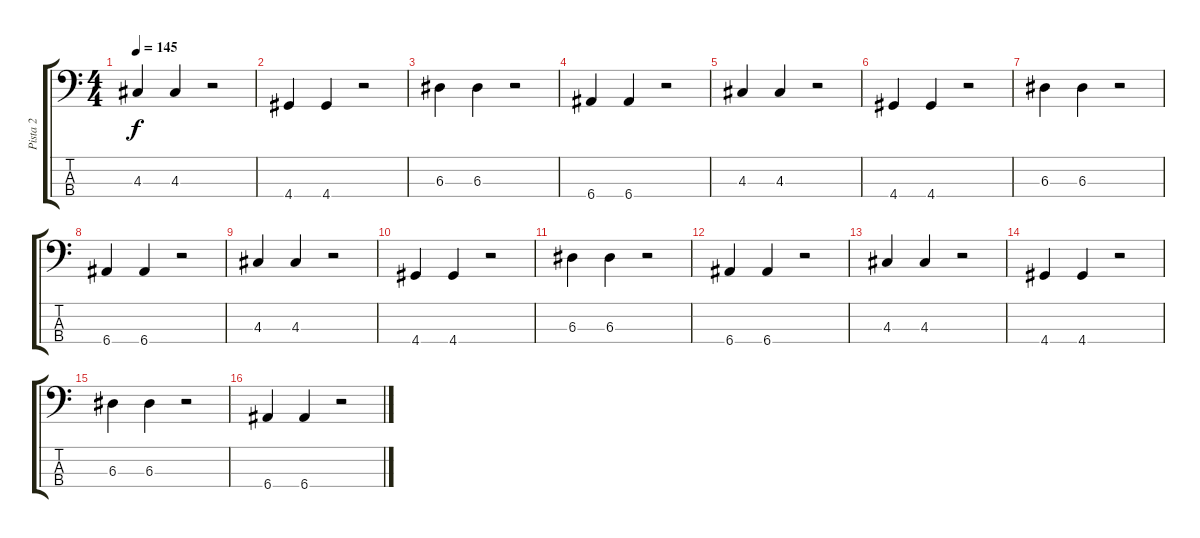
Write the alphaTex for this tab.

\track ("Pista 2" "Pista 2") {instrument electricbasspick}
\staff {score tabs}
\tuning (G2 D2 A1 E1) {hide}
\ts (4 4)
\tempo 145
\clef f4
\ks c
4.3.4{dy f} 4.3.4 r.2 |
4.4.4 4.4.4 r.2 |
6.3.4 6.3.4 r.2 |
6.4.4 6.4.4 r.2 |
4.3.4 4.3.4 r.2 |
4.4.4 4.4.4 r.2 |
6.3.4 6.3.4 r.2 |
6.4.4 6.4.4 r.2 |
4.3.4 4.3.4 r.2 |
4.4.4 4.4.4 r.2 |
6.3.4 6.3.4 r.2 |
6.4.4 6.4.4 r.2 |
4.3.4 4.3.4 r.2 |
4.4.4 4.4.4 r.2 |
6.3.4 6.3.4 r.2 |
6.4.4 6.4.4 r.2
